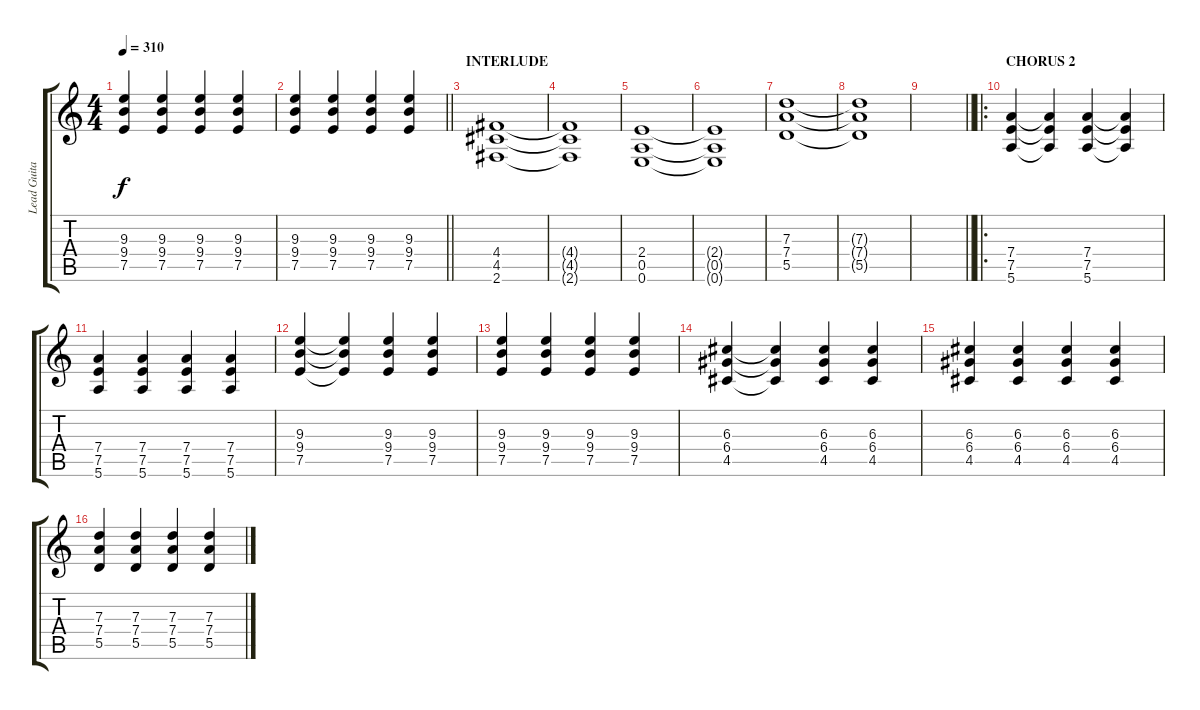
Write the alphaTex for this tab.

\track ("Lead Guitar" "Lead Guita") {instrument overdrivenguitar}
\staff {score tabs}
\tuning (E4 B3 G3 D3 A2 E2) {hide}
\ts (4 4)
\tempo 310
\clef g2
\ks c
(9.3 9.4 7.5).4{dy f} (9.3 9.4 7.5).4 (9.3 9.4 7.5).4 (9.3 9.4 7.5).4 |
\barLineRight lightlight
(9.3 9.4 7.5).4 (9.3 9.4 7.5).4 (9.3 9.4 7.5).4 (9.3 9.4 7.5).4 |
\section ("" "INTERLUDE")
(4.4 4.5 2.6).1 |
(4.4{t} 4.5{t} 2.6{t}).1 |
(2.4 0.5 0.6).1 |
(2.4{t} 0.5{t} 0.6{t}).1 |
(7.3 7.4 5.5).1 |
(7.3{t} 7.4{t} 5.5{t}).1 |
\barLineRight lightlight
|
\ro
\section ("" "CHORUS 2")
(7.4 7.5 5.6).4 (7.4{t} 7.5{t} 5.6{t}).4 (7.4 7.5 5.6).4 (7.4{t} 7.5{t} 5.6{t}).4 |
(7.4 7.5 5.6).4 (7.4 7.5 5.6).4 (7.4 7.5 5.6).4 (7.4 7.5 5.6).4 |
(9.3 9.4 7.5).4 (9.3{t} 9.4{t} 7.5{t}).4 (9.3 9.4 7.5).4 (9.3 9.4 7.5).4 |
(9.3 9.4 7.5).4 (9.3 9.4 7.5).4 (9.3 9.4 7.5).4 (9.3 9.4 7.5).4 |
(6.3 6.4 4.5).4 (6.3{t} 6.4{t} 4.5{t}).4 (6.3 6.4 4.5).4 (6.3 6.4 4.5).4 |
(6.3 6.4 4.5).4 (6.3 6.4 4.5).4 (6.3 6.4 4.5).4 (6.3 6.4 4.5).4 |
(7.3 7.4 5.5).4 (7.3 7.4 5.5).4 (7.3 7.4 5.5).4 (7.3 7.4 5.5).4
